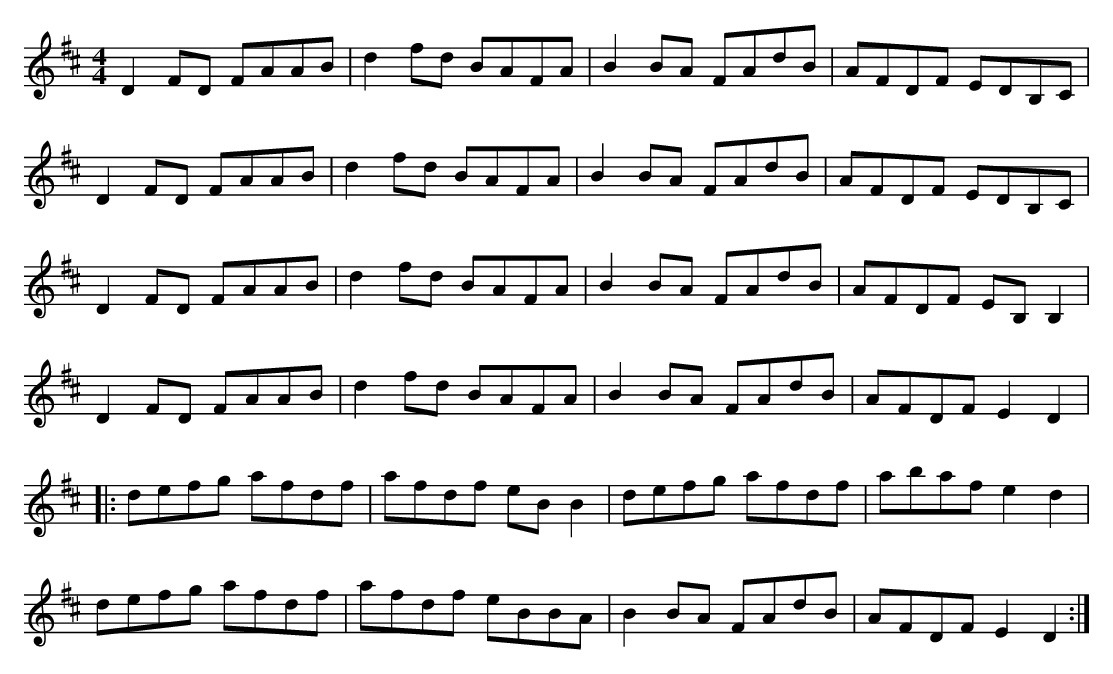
X:1
M:4/4
K:D
D2 FD FAAB|d2 fd BAFA|B2 BA FAdB|AFDF EDB,C|
D2 FD FAAB|d2 fd BAFA|B2 BA FAdB|AFDF EDB,C|
D2 FD FAAB|d2 fd BAFA|B2 BA FAdB|AFDF EB, B,2|
D2 FD FAAB|d2 fd BAFA|B2 BA FAdB|AFDF E2 D2|
|:defg afdf|afdf eB B2|defg afdf|abaf e2 d2|
defg afdf|afdf eBBA|B2 BA FAdB|AFDF E2 D2:|
